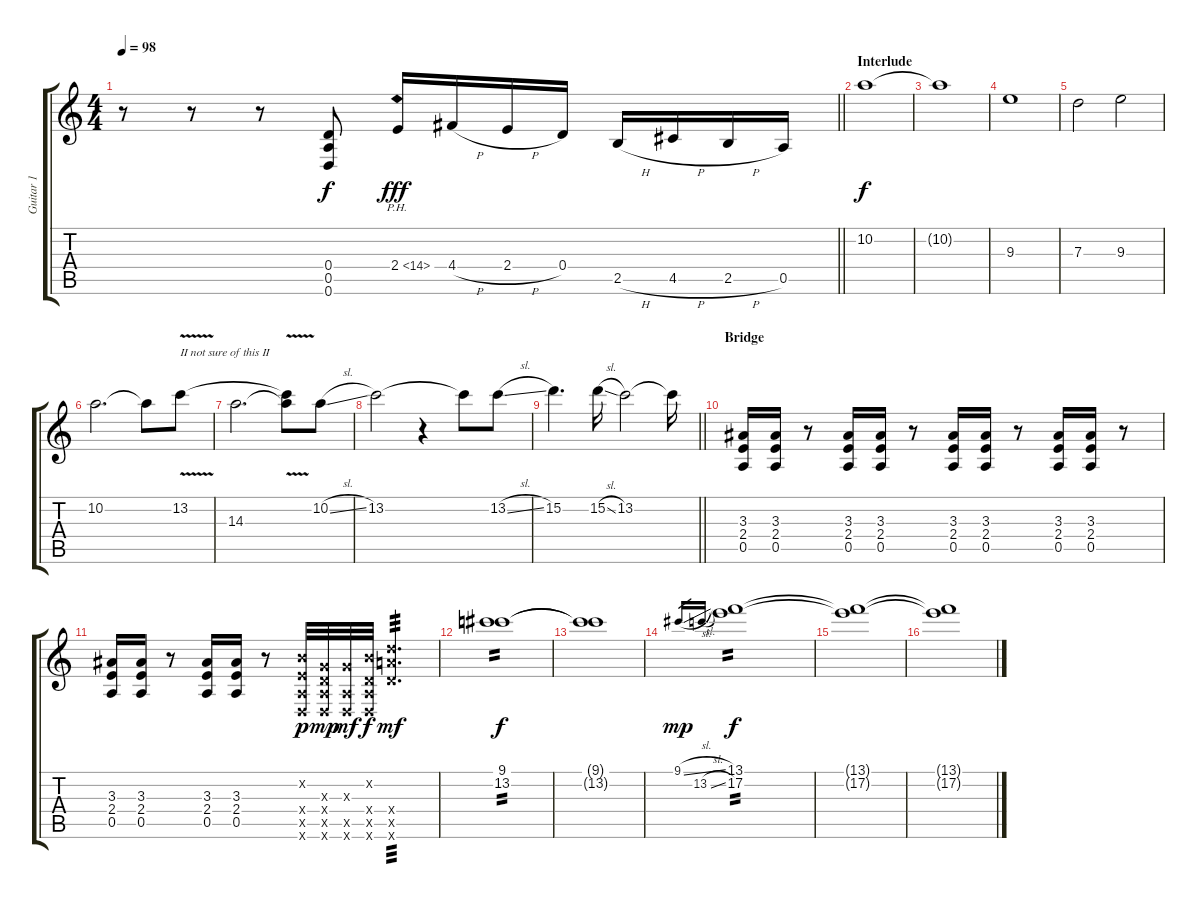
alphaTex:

\track ("Guitar 1" "Guitar 1") {instrument overdrivenguitar}
\staff {score tabs}
\tuning (E4 B3 G3 D3 A2 D2) {hide}
\ts (4 4)
\tempo 98
\clef g2
\barLineRight lightlight
\ks c
r.8{dy f} r.8 r.8 (0.4{t} 0.5{t} 0.6{t}).8 2.4{ph 12}.16{dy fff} 4.4{h}.16 2.4{h}.16 0.4.16 2.5{h}.16 4.5{h}.16 2.5{h}.16 0.5.16 |
\section ("" "Interlude")
10.2.1{dy f} |
10.2{t}.1 |
9.3.1 |
7.3.2 9.3.2 |
10.2.2{d} 10.2{t}.8 13.2{v}.8{txt "II not sure of this II"} |
14.3.2{d} (13.2{t} 14.3{t}).8 10.2{sl}.8 |
13.2.2 r.4 13.2{t}.8 13.2{sl}.8 |
\barLineRight lightlight
15.2.4{d} 15.2{sl}.16 13.2.2 13.2{t}.16 |
\section ("" "Bridge")
(3.3 2.4 0.5).16 (3.3 2.4 0.5).16 r.8 (3.3 2.4 0.5).16 (3.3 2.4 0.5).16 r.8 (3.3 2.4 0.5).16 (3.3 2.4 0.5).16 r.8 (3.3 2.4 0.5).16 (3.3 2.4 0.5).16 r.8 |
(3.3 2.4 0.5).16 (3.3 2.4 0.5).16 r.8 (3.3 2.4 0.5).16 (3.3 2.4 0.5).16 r.8 (0.2{x} 2.4{x} 0.5{x} 0.6{x}).32{dy p} (0.3{x} 0.4{x} 0.5{x} 0.6{x}).32{dy mp} (0.3{x} 0.5{x} 0.6{x}).32{dy mf} (0.2{x} 0.4{x} 0.5{x} 0.6{x}).32{dy f} (12.4{x} 12.5{x} 12.6{x}).4{d tp 3 dy mf} |
(9.1 13.2).1{tp 2 dy f} |
(9.1{t} 13.2{t}).1 |
9.1{sl}.16{gr dy mp} 13.2{sl}.16{gr} (13.1 17.2).1{tp 2 dy f} |
(13.1{t} 17.2{t}).1 |
(13.1{t} 17.2{t}).1
